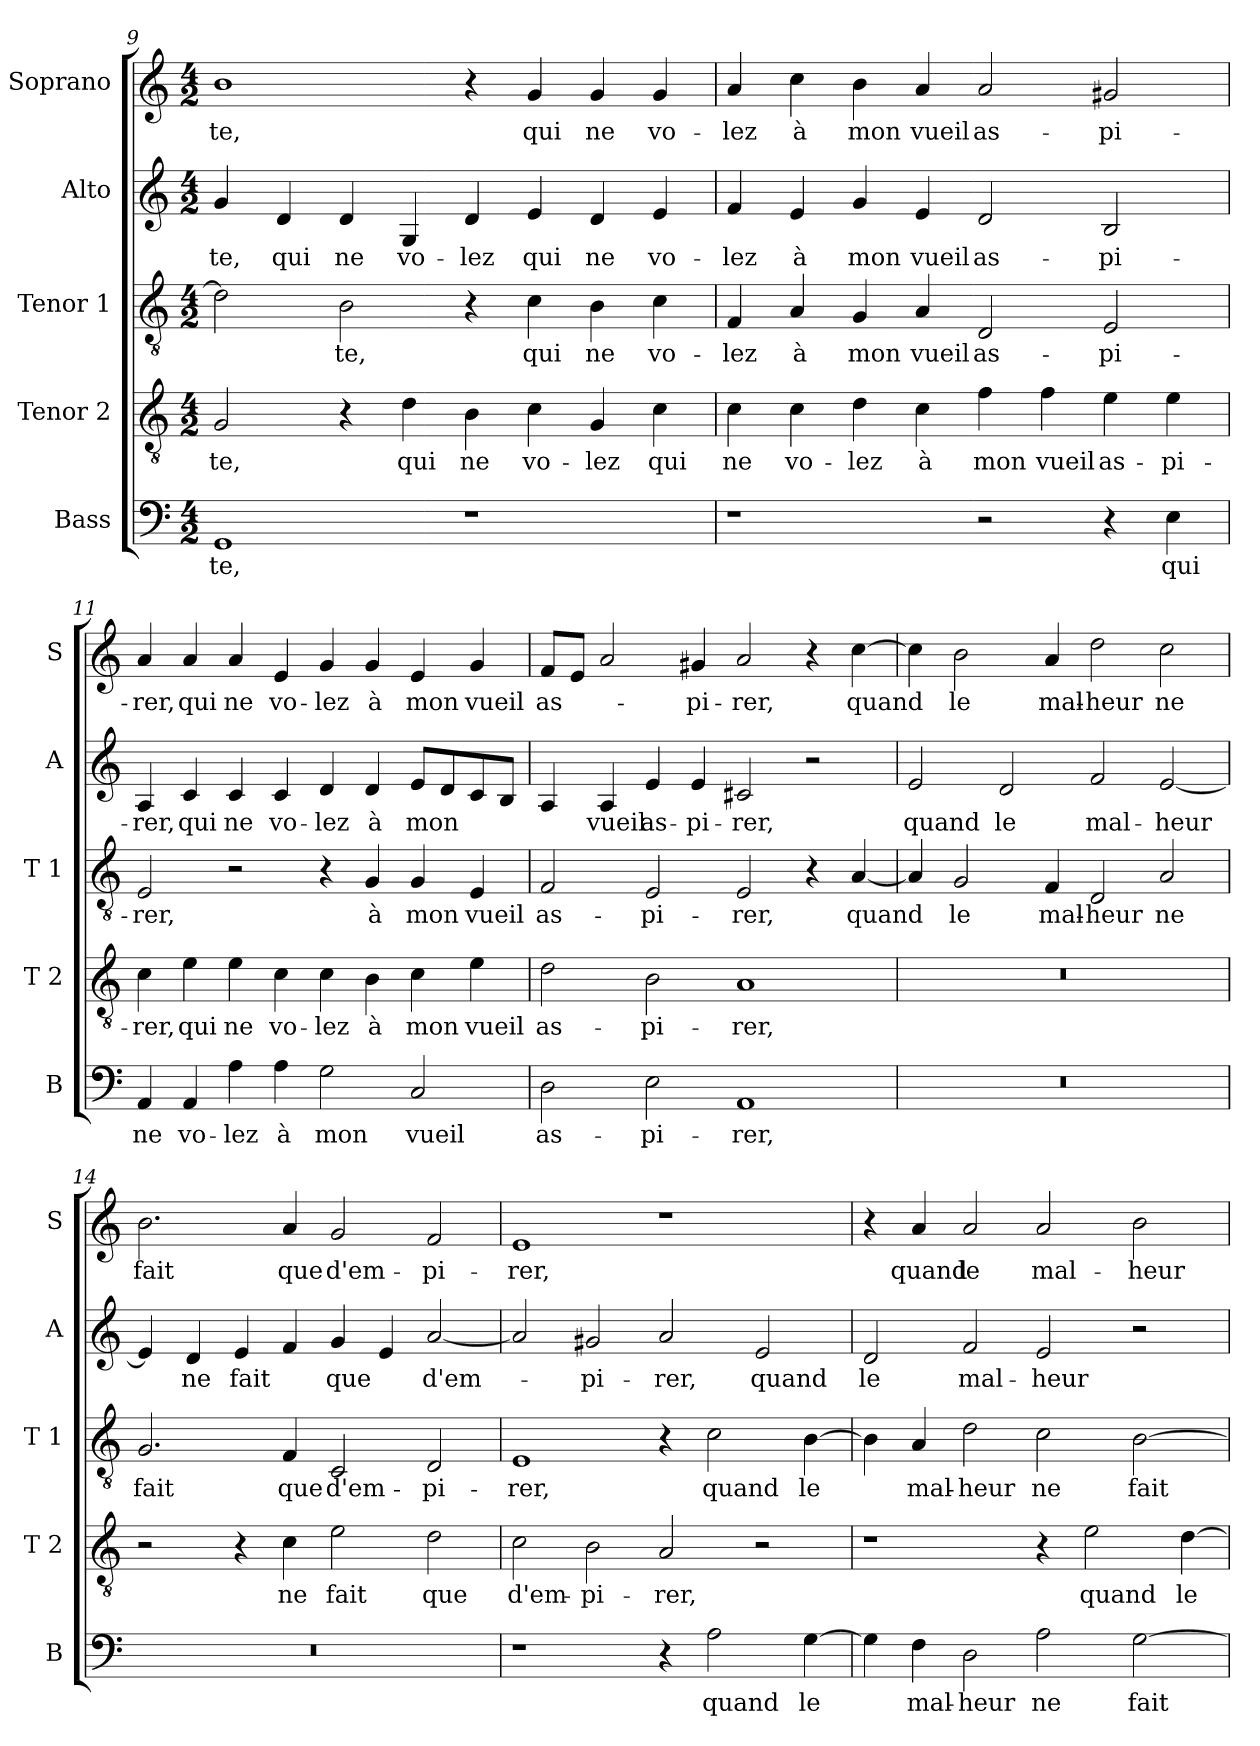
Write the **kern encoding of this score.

**kern	**text	**kern	**text	**kern	**text	**kern	**text	**kern	**text
*part5	*part5	*part4	*part4	*part3	*part3	*part2	*part2	*part1	*part1
*staff5	*staff5	*staff4	*staff4	*staff3	*staff3	*staff2	*staff2	*staff1	*staff1
*I"Bass	*	*I"Tenor 2	*	*I"Tenor 1	*	*I"Alto	*	*I"Soprano	*
*I'B	*	*I'T 2	*	*I'T 1	*	*I'A	*	*I'S	*
!!LO:LB:g=z
*clefF4	*	*clefGv2	*	*clefGv2	*	*clefG2	*	*clefG2	*
*k[]	*	*k[]	*	*k[]	*	*k[]	*	*k[]	*
*C:	*	*C:	*	*C:	*	*C:	*	*C:	*
*M4/2	*	*M4/2	*	*M4/2	*	*M4/2	*	*M4/2	*
=9	=9	=9	=9	=9	=9	=9	=9	=9	=9
!	!LO:LY:b	!	!LO:LY:b	!	!	!	!LO:LY:b	!	!LO:LY:b
1GG	-te,	2G/	-te,	2d\]	.	4g/	-te,	1b	-te,
!	!	!	!	!	!	!	!LO:LY:b	!	!
.	.	.	.	.	.	4d/	qui	.	.
!	!	!	!	!	!LO:LY:b	!	!LO:LY:b	!	!
.	.	4r	.	2B\	-te,	4d/	ne	.	.
!	!	!	!LO:LY:b	!	!	!	!LO:LY:b	!	!
.	.	4d\	qui	.	.	4G/	vo-	.	.
!	!	!	!LO:LY:b	!	!	!	!LO:LY:b	!	!
1r	.	4B\	ne	4r	.	4d/	-lez	4r	.
!	!	!	!LO:LY:b	!	!LO:LY:b	!	!LO:LY:b	!	!LO:LY:b
.	.	4c\	vo-	4c\	qui	4e/	qui	4g/	qui
!	!	!	!LO:LY:b	!	!LO:LY:b	!	!LO:LY:b	!	!LO:LY:b
.	.	4G/	-lez	4B\	ne	4d/	ne	4g/	ne
!	!	!	!LO:LY:b	!	!LO:LY:b	!	!LO:LY:b	!	!LO:LY:b
.	.	4c\	qui	4c\	vo-	4e/	vo-	4g/	vo-
=10	=10	=10	=10	=10	=10	=10	=10	=10	=10
!	!	!	!LO:LY:b	!	!LO:LY:b	!	!LO:LY:b	!	!LO:LY:b
1r	.	4c\	ne	4F/	-lez	4f/	-lez	4a/	-lez
!	!	!	!LO:LY:b	!	!LO:LY:b	!	!LO:LY:b	!	!LO:LY:b
.	.	4c\	vo-	4A/	à	4e/	à	4cc\	à
!	!	!	!LO:LY:b	!	!LO:LY:b	!	!LO:LY:b	!	!LO:LY:b
.	.	4d\	-lez	4G/	mon	4g/	mon	4b\	mon
!	!	!	!LO:LY:b	!	!LO:LY:b	!	!LO:LY:b	!	!LO:LY:b
.	.	4c\	à	4A/	vueil	4e/	vueil	4a/	vueil
!	!	!	!LO:LY:b	!	!LO:LY:b	!	!LO:LY:b	!	!LO:LY:b
2r	.	4f\	mon	2D/	as-	2d/	as-	2a/	as-
!	!	!	!LO:LY:b	!	!	!	!	!	!
.	.	4f\	vueil	.	.	.	.	.	.
!	!	!	!LO:LY:b	!	!LO:LY:b	!	!LO:LY:b	!	!LO:LY:b
4r	.	4e\	as-	2E/	-pi-	2B/	-pi-	2g#X/	-pi-
!	!LO:LY:b	!	!LO:LY:b	!	!	!	!	!	!
4E\	qui	4e\	-pi-	.	.	.	.	.	.
=11	=11	=11	=11	=11	=11	=11	=11	=11	=11
!	!LO:LY:b	!	!LO:LY:b	!	!LO:LY:b	!	!LO:LY:b	!	!LO:LY:b
4AA/	ne	4c\	-rer,	2E/	-rer,	4A/	-rer,	4a/	-rer,
!	!LO:LY:b	!	!LO:LY:b	!	!	!	!LO:LY:b	!	!LO:LY:b
4AA/	vo-	4e\	qui	.	.	4c/	qui	4a/	qui
!	!LO:LY:b	!	!LO:LY:b	!	!	!	!LO:LY:b	!	!LO:LY:b
4A\	-lez	4e\	ne	2r	.	4c/	ne	4a/	ne
!	!LO:LY:b	!	!LO:LY:b	!	!	!	!LO:LY:b	!	!LO:LY:b
4A\	à	4c\	vo-	.	.	4c/	vo-	4e/	vo-
!	!LO:LY:b	!	!LO:LY:b	!	!	!	!LO:LY:b	!	!LO:LY:b
2G\	mon	4c\	-lez	4r	.	4d/	-lez	4g/	-lez
!	!	!	!LO:LY:b	!	!LO:LY:b	!	!LO:LY:b	!	!LO:LY:b
.	.	4B\	à	4G/	à	4d/	à	4g/	à
!	!LO:LY:b	!	!LO:LY:b	!	!LO:LY:b	!	!LO:LY:b	!	!LO:LY:b
2C/	vueil	4c\	mon	4G/	mon	8e/L	mon	4e/	mon
.	.	.	.	.	.	8d/	.	.	.
!	!	!	!LO:LY:b	!	!LO:LY:b	!	!	!	!LO:LY:b
.	.	4e\	vueil	4E/	vueil	8c/	.	4g/	vueil
.	.	.	.	.	.	8B/J	.	.	.
!!LO:PB:g=z
=12	=12	=12	=12	=12	=12	=12	=12	=12	=12
!	!LO:LY:b	!	!LO:LY:b	!	!LO:LY:b	!	!	!	!LO:LY:b
2D\	as-	2d\	as-	2F/	as-	4A/	.	8f/L	as-
.	.	.	.	.	.	.	.	8e/J	.
!	!	!	!	!	!	!	!LO:LY:b	!	!
.	.	.	.	.	.	4A/	vueil	2a/	.
!	!LO:LY:b	!	!LO:LY:b	!	!LO:LY:b	!	!LO:LY:b	!	!
2E\	-pi-	2B\	-pi-	2E/	-pi-	4e/	as-	.	.
!	!	!	!	!	!	!	!LO:LY:b	!	!LO:LY:b
.	.	.	.	.	.	4e/	-pi-	4g#X/	-pi-
!	!LO:LY:b	!	!LO:LY:b	!	!LO:LY:b	!	!LO:LY:b	!	!LO:LY:b
1AA	-rer,	1A	-rer,	2E/	-rer,	2c#X/	-rer,	2a/	-rer,
.	.	.	.	4r	.	2r	.	4r	.
!	!	!	!	!	!LO:LY:b	!	!	!	!LO:LY:b
.	.	.	.	[4A/	quand	.	.	[4cc\	quand
=13	=13	=13	=13	=13	=13	=13	=13	=13	=13
!	!	!	!	!	!	!	!LO:LY:b	!	!
0r	.	0r	.	4A/]	.	2e/	quand	4cc\]	.
!	!	!	!	!	!LO:LY:b	!	!	!	!LO:LY:b
.	.	.	.	2G/	le	.	.	2b\	le
!	!	!	!	!	!	!	!LO:LY:b	!	!
.	.	.	.	.	.	2d/	le	.	.
!	!	!	!	!	!LO:LY:b	!	!	!	!LO:LY:b
.	.	.	.	4F/	mal-	.	.	4a/	mal-
!	!	!	!	!	!LO:LY:b	!	!LO:LY:b	!	!LO:LY:b
.	.	.	.	2D/	-heur	2f/	mal-	2dd\	-heur
!	!	!	!	!	!LO:LY:b	!	!LO:LY:b	!	!LO:LY:b
.	.	.	.	2A/	ne	[2e/	-heur	2cc\	ne
=14	=14	=14	=14	=14	=14	=14	=14	=14	=14
!	!	!	!	!	!LO:LY:b	!	!	!	!LO:LY:b
0r	.	2r	.	2.G/	fait	4e/]	.	2.b\	fait
!	!	!	!	!	!	!	!LO:LY:b	!	!
.	.	.	.	.	.	4d/	ne	.	.
!	!	!	!	!	!	!	!LO:LY:b	!	!
.	.	4r	.	.	.	4e/	fait	.	.
!	!	!	!LO:LY:b	!	!LO:LY:b	!	!	!	!LO:LY:b
.	.	4c\	ne	4F/	que	4f/	.	4a/	que
!	!	!	!LO:LY:b	!	!LO:LY:b	!	!LO:LY:b	!	!LO:LY:b
.	.	2e\	fait	2C/	d'em-	4g/	que	2g/	d'em-
.	.	.	.	.	.	4e/	.	.	.
!	!	!	!LO:LY:b	!	!LO:LY:b	!	!LO:LY:b	!	!LO:LY:b
.	.	2d\	que	2D/	-pi-	[2a/	d'em-	2f/	-pi-
!!LO:LB:g=z
=15	=15	=15	=15	=15	=15	=15	=15	=15	=15
!	!	!	!LO:LY:b	!	!LO:LY:b	!	!	!	!LO:LY:b
1r	.	2c\	d'em-	1E	-rer,	2a/]	.	1e	-rer,
!	!	!	!LO:LY:b	!	!	!	!LO:LY:b	!	!
.	.	2B\	-pi-	.	.	2g#X/	-pi-	.	.
!	!	!	!LO:LY:b	!	!	!	!LO:LY:b	!	!
4r	.	2A/	-rer,	4r	.	2a/	-rer,	1r	.
!	!LO:LY:b	!	!	!	!LO:LY:b	!	!	!	!
2A\	quand	.	.	2c\	quand	.	.	.	.
!	!	!	!	!	!	!	!LO:LY:b	!	!
.	.	2r	.	.	.	2e/	quand	.	.
!	!LO:LY:b	!	!	!	!LO:LY:b	!	!	!	!
[4G\	le	.	.	[4B\	le	.	.	.	.
=16	=16	=16	=16	=16	=16	=16	=16	=16	=16
!	!	!	!	!	!	!	!LO:LY:b	!	!
4G\]	.	1r	.	4B\]	.	2d/	le	4r	.
!	!LO:LY:b	!	!	!	!LO:LY:b	!	!	!	!LO:LY:b
4F\	mal-	.	.	4A/	mal-	.	.	4a/	quand
!	!LO:LY:b	!	!	!	!LO:LY:b	!	!LO:LY:b	!	!LO:LY:b
2D\	-heur	.	.	2d\	-heur	2f/	mal-	2a/	le
!	!LO:LY:b	!	!	!	!LO:LY:b	!	!LO:LY:b	!	!LO:LY:b
2A\	ne	4r	.	2c\	ne	2e/	-heur	2a/	mal-
!	!	!	!LO:LY:b	!	!	!	!	!	!
.	.	2e\	quand	.	.	.	.	.	.
!	!LO:LY:b	!	!	!	!LO:LY:b	!	!	!	!LO:LY:b
[2G\	fait	.	.	[2B\	fait	2r	.	2b\	-heur
!	!	!	!LO:LY:b	!	!	!	!	!	!
.	.	[4d\	le	.	.	.	.	.	.
=	=	=	=	=	=	=	=	=	=
*-	*-	*-	*-	*-	*-	*-	*-	*-	*-
